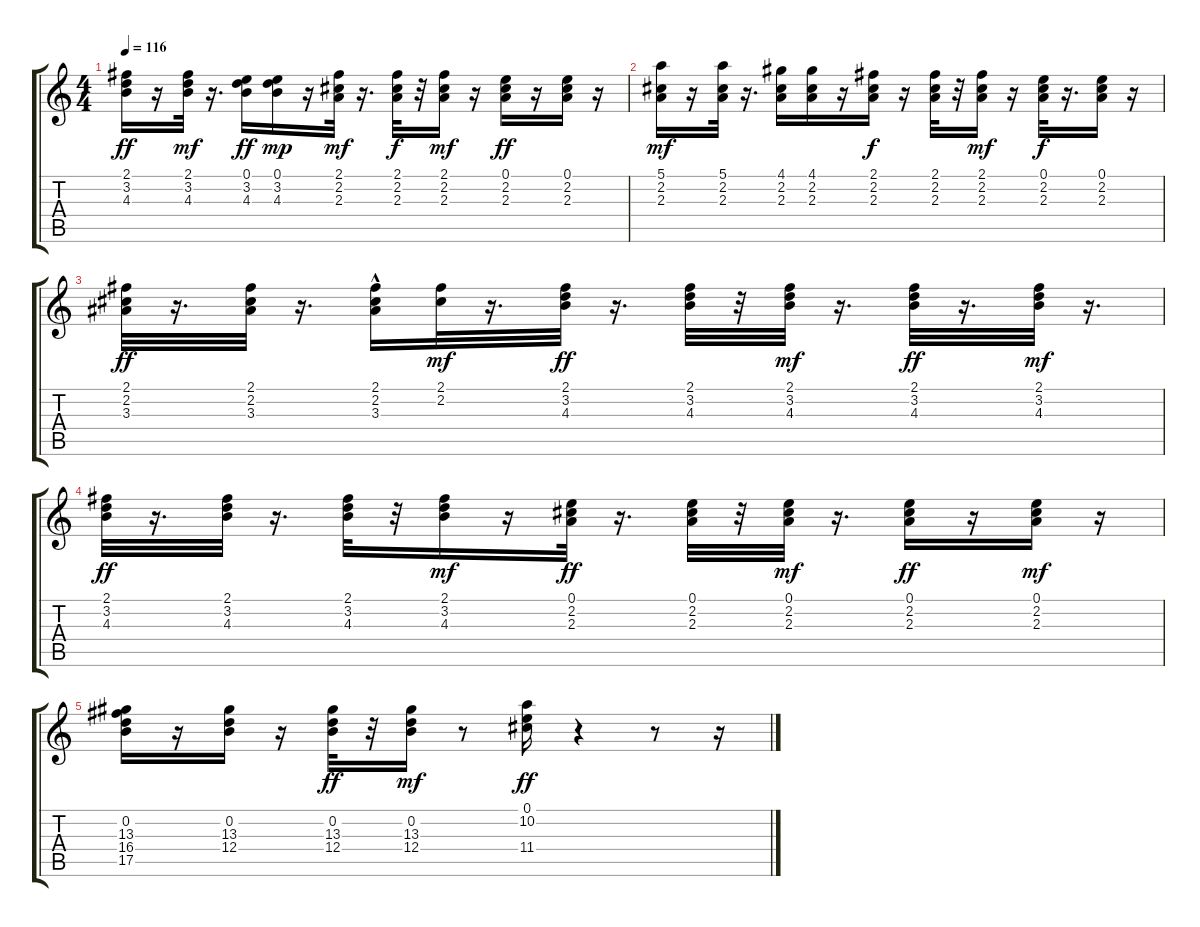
\track "" {instrument acousticguitarnylon}
\staff {score tabs}
\tuning (E4 B3 G3 D3 A2 E2) {hide}
\ts (4 4)
\tempo 116
\clef g2
\ks c
(2.1 3.2 4.3).16{dy ff} r.16 (2.1 3.2 4.3).32{dy mf} r.16{d} (0.1 3.2 4.3).16{dy ff} (0.1 3.2 4.3).16{dy mp} r.16 (2.1 2.2 2.3).32{dy mf} r.16{d} (2.1 2.2 2.3).32{dy f} r.32 (2.1 2.2 2.3).16{dy mf} r.16 (0.1 2.2 2.3).16{dy ff} r.16 (0.1 2.2 2.3).16 r.16 |
(5.1 2.2 2.3).16{dy mf} r.16 (5.1 2.2 2.3).32 r.16{d} (4.1 2.2 2.3).16 (4.1 2.2 2.3).16 r.16 (2.1 2.2 2.3).16{dy f} r.16 (2.1 2.2 2.3).32 r.32 (2.1 2.2 2.3).16{dy mf} r.16 (0.1 2.2 2.3).32{dy f} r.16{d} (0.1 2.2 2.3).16 r.16 |
(2.1 2.2 3.3).32{dy ff} r.16{d} (2.1 2.2 3.3).32 r.16{d} (2.1 2.2 3.3{hac}).16 (2.1 2.2).32{dy mf} r.16{d} (2.1 3.2 4.3).32{dy ff} r.16{d} (2.1 3.2 4.3).32 r.32 (2.1 3.2 4.3).32{dy mf} r.16{d} (2.1 3.2 4.3).32{dy ff} r.16{d} (2.1 3.2 4.3).32{dy mf} r.16{d} |
(2.1 3.2 4.3).32{dy ff} r.16{d} (2.1 3.2 4.3).32 r.16{d} (2.1 3.2 4.3).32 r.32 (2.1 3.2 4.3).16{dy mf} r.16 (0.1 2.2 2.3).32{dy ff} r.16{d} (0.1 2.2 2.3).32 r.32 (0.1 2.2 2.3).32{dy mf} r.16{d} (0.1 2.2 2.3).16{dy ff} r.16 (0.1 2.2 2.3).16{dy mf} r.16 |
(0.2 13.3 16.4 17.5).16 r.16 (0.2 13.3 12.4).16 r.16 (0.2 13.3 12.4).32{dy ff} r.32 (0.2 13.3 12.4).16{dy mf} r.8 (0.1 10.2 11.4).16{dy ff} r.4 r.8 r.16
